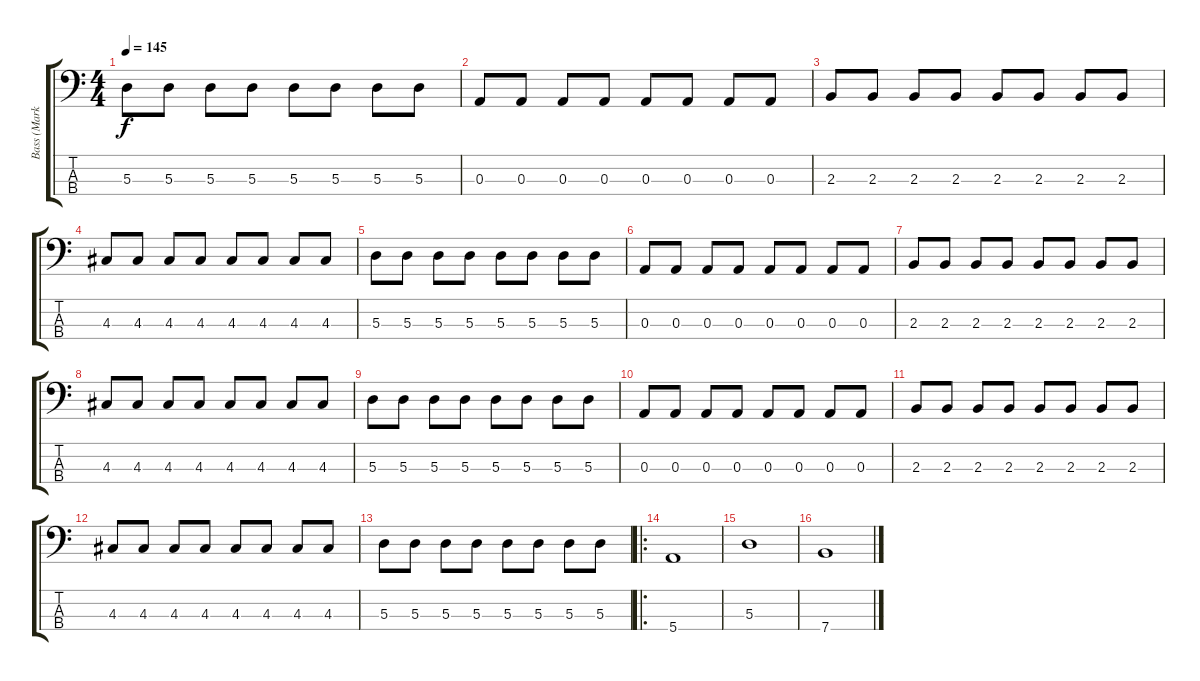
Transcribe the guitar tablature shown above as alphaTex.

\track ("Bass (Mark Hoppus)" "Bass (Mark") {instrument electricbassfinger}
\staff {score tabs}
\tuning (G2 D2 A1 E1) {hide}
\ts (4 4)
\tempo 145
\clef f4
\ks c
5.3.8{dy f} 5.3.8 5.3.8 5.3.8 5.3.8 5.3.8 5.3.8 5.3.8 |
0.3.8 0.3.8 0.3.8 0.3.8 0.3.8 0.3.8 0.3.8 0.3.8 |
2.3.8 2.3.8 2.3.8 2.3.8 2.3.8 2.3.8 2.3.8 2.3.8 |
4.3.8 4.3.8 4.3.8 4.3.8 4.3.8 4.3.8 4.3.8 4.3.8 |
5.3.8 5.3.8 5.3.8 5.3.8 5.3.8 5.3.8 5.3.8 5.3.8 |
0.3.8 0.3.8 0.3.8 0.3.8 0.3.8 0.3.8 0.3.8 0.3.8 |
2.3.8 2.3.8 2.3.8 2.3.8 2.3.8 2.3.8 2.3.8 2.3.8 |
4.3.8 4.3.8 4.3.8 4.3.8 4.3.8 4.3.8 4.3.8 4.3.8 |
5.3.8 5.3.8 5.3.8 5.3.8 5.3.8 5.3.8 5.3.8 5.3.8 |
0.3.8 0.3.8 0.3.8 0.3.8 0.3.8 0.3.8 0.3.8 0.3.8 |
2.3.8 2.3.8 2.3.8 2.3.8 2.3.8 2.3.8 2.3.8 2.3.8 |
4.3.8 4.3.8 4.3.8 4.3.8 4.3.8 4.3.8 4.3.8 4.3.8 |
5.3.8 5.3.8 5.3.8 5.3.8 5.3.8 5.3.8 5.3.8 5.3.8 |
\ro
5.4.1 |
5.3.1 |
7.4.1
